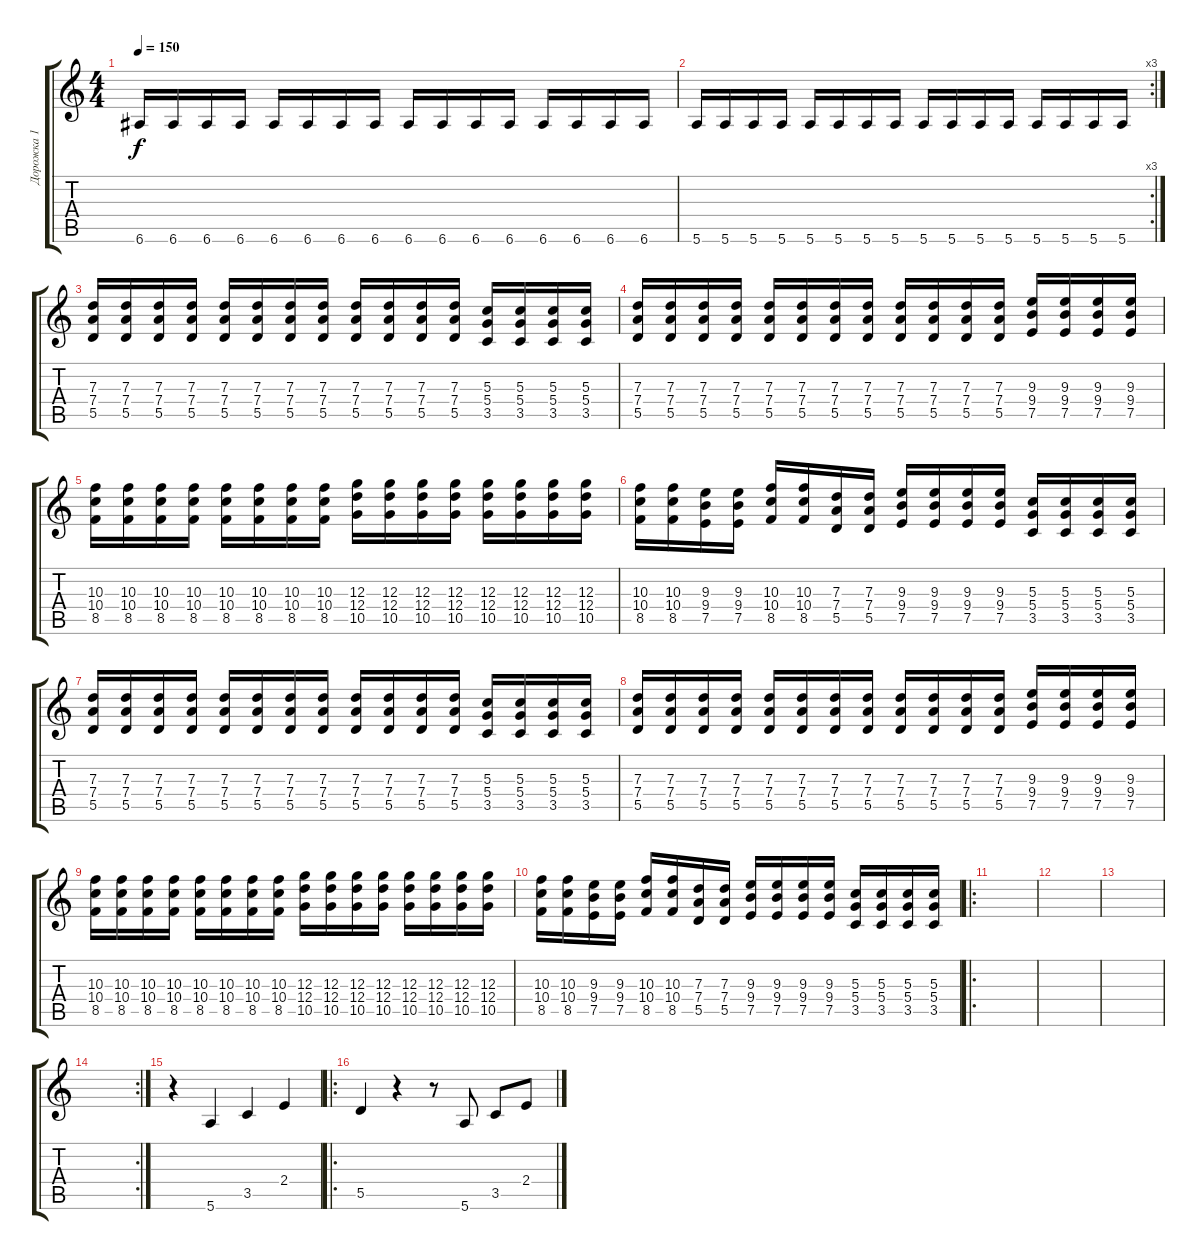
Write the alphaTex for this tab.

\track ("Дорожка 1" "Дорожка 1") {instrument distortionguitar}
\staff {score tabs}
\tuning (E4 B3 G3 D3 A2 E2) {hide}
\ts (4 4)
\tempo 150
\clef g2
\ks c
6.6.16{dy f} 6.6.16 6.6.16 6.6.16 6.6.16 6.6.16 6.6.16 6.6.16 6.6.16 6.6.16 6.6.16 6.6.16 6.6.16 6.6.16 6.6.16 6.6.16 |
\rc 3
5.6.16 5.6.16 5.6.16 5.6.16 5.6.16 5.6.16 5.6.16 5.6.16 5.6.16 5.6.16 5.6.16 5.6.16 5.6.16 5.6.16 5.6.16 5.6.16 |
(7.3 7.4 5.5).16 (7.3 7.4 5.5).16 (7.3 7.4 5.5).16 (7.3 7.4 5.5).16 (7.3 7.4 5.5).16 (7.3 7.4 5.5).16 (7.3 7.4 5.5).16 (7.3 7.4 5.5).16 (7.3 7.4 5.5).16 (7.3 7.4 5.5).16 (7.3 7.4 5.5).16 (7.3 7.4 5.5).16 (5.3 5.4 3.5).16 (5.3 5.4 3.5).16 (5.3 5.4 3.5).16 (5.3 5.4 3.5).16 |
(7.3 7.4 5.5).16 (7.3 7.4 5.5).16 (7.3 7.4 5.5).16 (7.3 7.4 5.5).16 (7.3 7.4 5.5).16 (7.3 7.4 5.5).16 (7.3 7.4 5.5).16 (7.3 7.4 5.5).16 (7.3 7.4 5.5).16 (7.3 7.4 5.5).16 (7.3 7.4 5.5).16 (7.3 7.4 5.5).16 (9.3 9.4 7.5).16 (9.3 9.4 7.5).16 (9.3 9.4 7.5).16 (9.3 9.4 7.5).16 |
(10.3 10.4 8.5).16 (10.3 10.4 8.5).16 (10.3 10.4 8.5).16 (10.3 10.4 8.5).16 (10.3 10.4 8.5).16 (10.3 10.4 8.5).16 (10.3 10.4 8.5).16 (10.3 10.4 8.5).16 (12.3 12.4 10.5).16 (12.3 12.4 10.5).16 (12.3 12.4 10.5).16 (12.3 12.4 10.5).16 (12.3 12.4 10.5).16 (12.3 12.4 10.5).16 (12.3 12.4 10.5).16 (12.3 12.4 10.5).16 |
(10.3 10.4 8.5).16 (10.3 10.4 8.5).16 (9.3 9.4 7.5).16 (9.3 9.4 7.5).16 (10.3 10.4 8.5).16 (10.3 10.4 8.5).16 (7.3 7.4 5.5).16 (7.3 7.4 5.5).16 (9.3 9.4 7.5).16 (9.3 9.4 7.5).16 (9.3 9.4 7.5).16 (9.3 9.4 7.5).16 (5.3 5.4 3.5).16 (5.3 5.4 3.5).16 (5.3 5.4 3.5).16 (5.3 5.4 3.5).16 |
(7.3 7.4 5.5).16 (7.3 7.4 5.5).16 (7.3 7.4 5.5).16 (7.3 7.4 5.5).16 (7.3 7.4 5.5).16 (7.3 7.4 5.5).16 (7.3 7.4 5.5).16 (7.3 7.4 5.5).16 (7.3 7.4 5.5).16 (7.3 7.4 5.5).16 (7.3 7.4 5.5).16 (7.3 7.4 5.5).16 (5.3 5.4 3.5).16 (5.3 5.4 3.5).16 (5.3 5.4 3.5).16 (5.3 5.4 3.5).16 |
(7.3 7.4 5.5).16 (7.3 7.4 5.5).16 (7.3 7.4 5.5).16 (7.3 7.4 5.5).16 (7.3 7.4 5.5).16 (7.3 7.4 5.5).16 (7.3 7.4 5.5).16 (7.3 7.4 5.5).16 (7.3 7.4 5.5).16 (7.3 7.4 5.5).16 (7.3 7.4 5.5).16 (7.3 7.4 5.5).16 (9.3 9.4 7.5).16 (9.3 9.4 7.5).16 (9.3 9.4 7.5).16 (9.3 9.4 7.5).16 |
(10.3 10.4 8.5).16 (10.3 10.4 8.5).16 (10.3 10.4 8.5).16 (10.3 10.4 8.5).16 (10.3 10.4 8.5).16 (10.3 10.4 8.5).16 (10.3 10.4 8.5).16 (10.3 10.4 8.5).16 (12.3 12.4 10.5).16 (12.3 12.4 10.5).16 (12.3 12.4 10.5).16 (12.3 12.4 10.5).16 (12.3 12.4 10.5).16 (12.3 12.4 10.5).16 (12.3 12.4 10.5).16 (12.3 12.4 10.5).16 |
(10.3 10.4 8.5).16 (10.3 10.4 8.5).16 (9.3 9.4 7.5).16 (9.3 9.4 7.5).16 (10.3 10.4 8.5).16 (10.3 10.4 8.5).16 (7.3 7.4 5.5).16 (7.3 7.4 5.5).16 (9.3 9.4 7.5).16 (9.3 9.4 7.5).16 (9.3 9.4 7.5).16 (9.3 9.4 7.5).16 (5.3 5.4 3.5).16 (5.3 5.4 3.5).16 (5.3 5.4 3.5).16 (5.3 5.4 3.5).16 |
\ro
|
|
|
\rc 2
|
r.4 5.6.4 3.5.4 2.4.4 |
\ro
5.5.4 r.4 r.8 5.6.8 3.5.8 2.4.8
